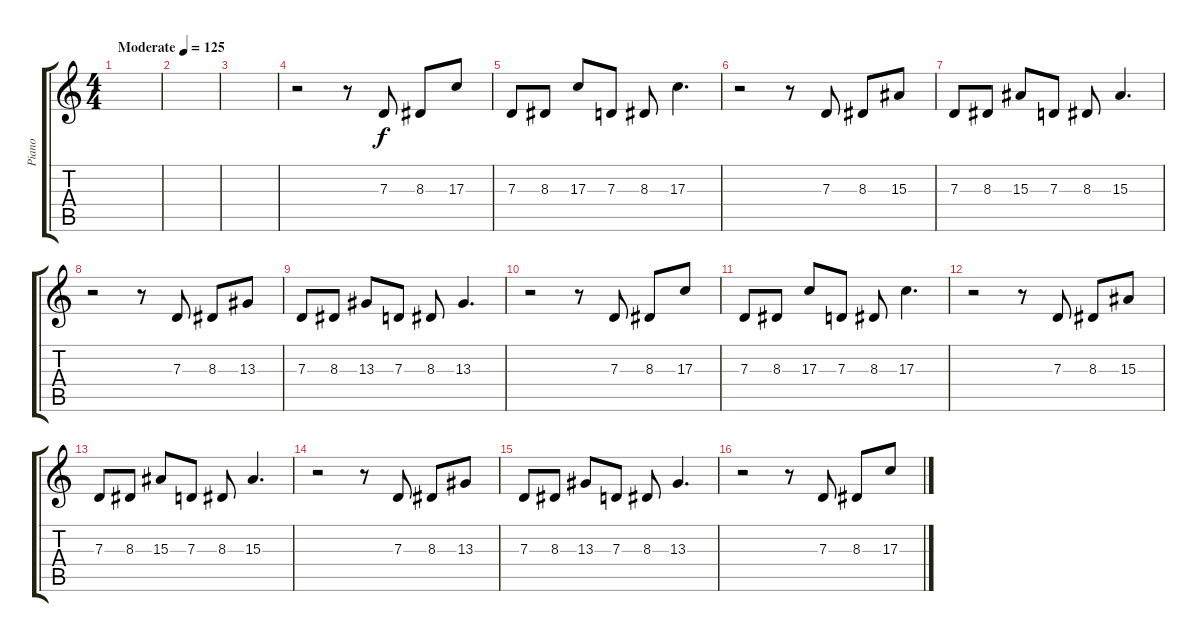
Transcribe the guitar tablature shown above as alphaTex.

\track ("Piano" "Piano") {instrument electricgrandpiano}
\staff {score tabs}
\tuning (E4 B3 G3 D3 A2 E2) {hide}
\ts (4 4)
\tempo (125 "Moderate")
\clef g2
\ks c
|
|
|
r.2 r.8 7.3.8 8.3.8 17.3.8 |
7.3.8 8.3.8 17.3.8 7.3.8 8.3.8 17.3.4{d} |
r.2 r.8 7.3.8 8.3.8 15.3.8 |
7.3.8 8.3.8 15.3.8 7.3.8 8.3.8 15.3.4{d} |
r.2 r.8 7.3.8 8.3.8 13.3.8 |
7.3.8 8.3.8 13.3.8 7.3.8 8.3.8 13.3.4{d} |
r.2 r.8 7.3.8 8.3.8 17.3.8 |
7.3.8 8.3.8 17.3.8 7.3.8 8.3.8 17.3.4{d} |
r.2 r.8 7.3.8 8.3.8 15.3.8 |
7.3.8 8.3.8 15.3.8 7.3.8 8.3.8 15.3.4{d} |
r.2 r.8 7.3.8 8.3.8 13.3.8 |
7.3.8 8.3.8 13.3.8 7.3.8 8.3.8 13.3.4{d} |
r.2 r.8 7.3.8 8.3.8 17.3.8
